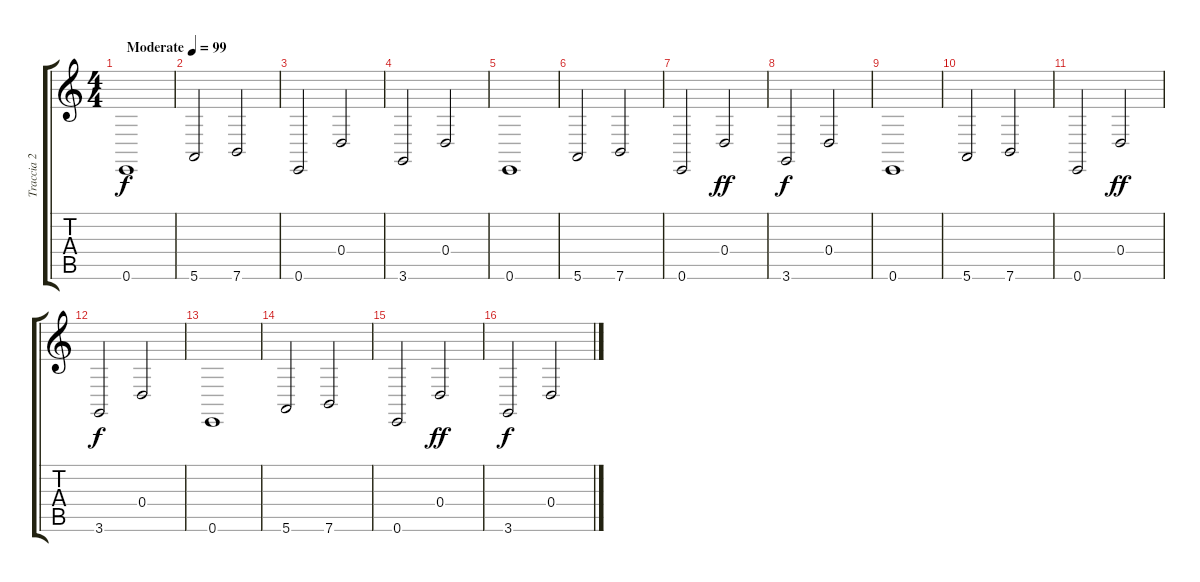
\track ("Traccia 2" "Traccia 2") {instrument drawbarorgan}
\staff {score tabs}
\tuning (E4 B3 G3 D3 A2 E2) {hide}
\ts (4 4)
\tempo (99 "Moderate")
\clef g2
\ks c
0.6.1{dy f instrument drawbarorgan} |
5.6.2 7.6.2 |
0.6.2 0.4.2 |
3.6.2 0.4.2 |
0.6.1 |
5.6.2 7.6.2 |
0.6.2 0.4.2{dy ff} |
3.6.2{dy f} 0.4.2 |
0.6.1 |
5.6.2 7.6.2 |
0.6.2 0.4.2{dy ff} |
3.6.2{dy f} 0.4.2 |
0.6.1 |
5.6.2 7.6.2 |
0.6.2 0.4.2{dy ff} |
3.6.2{dy f} 0.4.2
